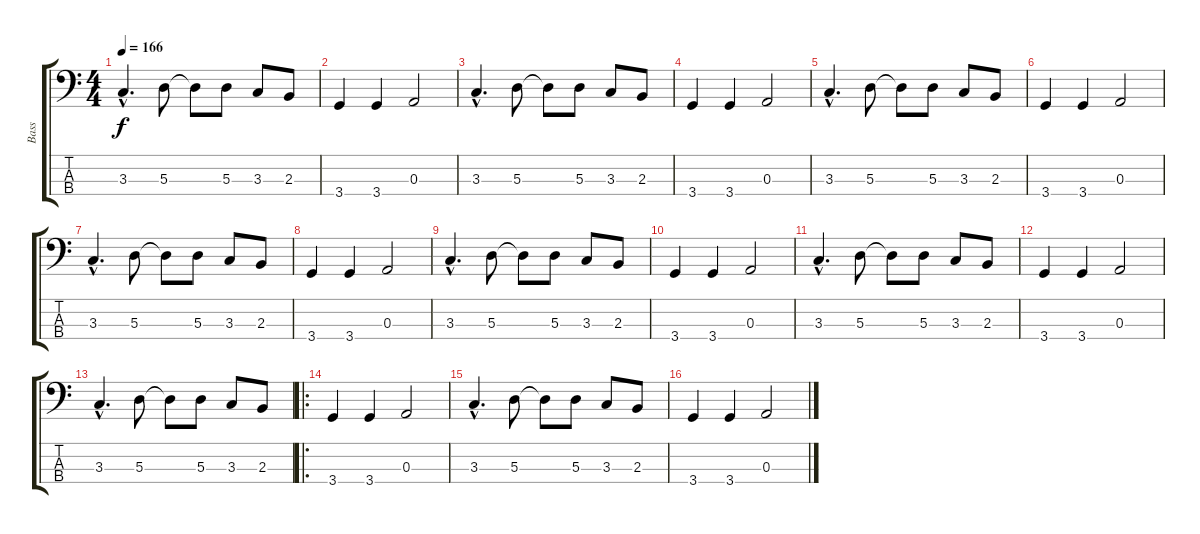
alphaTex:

\track ("Bass" "Bass") {instrument electricbassfinger}
\staff {score tabs}
\tuning (G2 D2 A1 E1) {hide}
\ts (4 4)
\tempo 166
\clef f4
\ks c
3.3{hac}.4{d dy f} 5.3.8 5.3{t}.8 5.3.8 3.3.8 2.3.8 |
3.4.4 3.4.4 0.3.2 |
3.3{hac}.4{d} 5.3.8 5.3{t}.8 5.3.8 3.3.8 2.3.8 |
3.4.4 3.4.4 0.3.2 |
3.3{hac}.4{d} 5.3.8 5.3{t}.8 5.3.8 3.3.8 2.3.8 |
3.4.4 3.4.4 0.3.2 |
3.3{hac}.4{d} 5.3.8 5.3{t}.8 5.3.8 3.3.8 2.3.8 |
3.4.4 3.4.4 0.3.2 |
3.3{hac}.4{d} 5.3.8 5.3{t}.8 5.3.8 3.3.8 2.3.8 |
3.4.4 3.4.4 0.3.2 |
3.3{hac}.4{d} 5.3.8 5.3{t}.8 5.3.8 3.3.8 2.3.8 |
3.4.4 3.4.4 0.3.2 |
3.3{hac}.4{d} 5.3.8 5.3{t}.8 5.3.8 3.3.8 2.3.8 |
\ro
3.4.4 3.4.4 0.3.2 |
3.3{hac}.4{d} 5.3.8 5.3{t}.8 5.3.8 3.3.8 2.3.8 |
3.4.4 3.4.4 0.3.2
